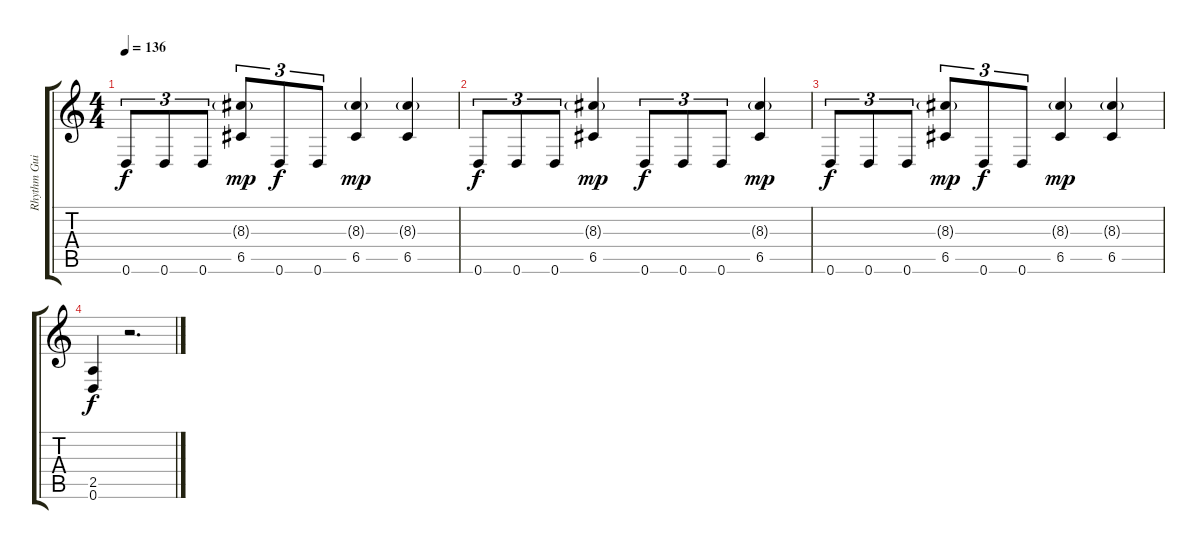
\track ("Rhythm Guitar - Right" "Rhythm Gui") {instrument overdrivenguitar}
\staff {score tabs}
\tuning (D4 A3 F3 C3 G2 D2) {hide}
\ts (4 4)
\tempo 136
\clef g2
\ks c
0.6.8{tu (3 2) dy f} 0.6.8{tu (3 2)} 0.6.8{tu (3 2)} (8.3{g} 6.5).8{tu (3 2) dy mp} 0.6.8{tu (3 2) dy f} 0.6.8{tu (3 2)} (8.3{g} 6.5).4{dy mp} (8.3{g} 6.5).4 |
0.6.8{tu (3 2) dy f} 0.6.8{tu (3 2)} 0.6.8{tu (3 2)} (8.3{g} 6.5).4{dy mp} 0.6.8{tu (3 2) dy f} 0.6.8{tu (3 2)} 0.6.8{tu (3 2)} (8.3{g} 6.5).4{dy mp} |
0.6.8{tu (3 2) dy f} 0.6.8{tu (3 2)} 0.6.8{tu (3 2)} (8.3{g} 6.5).8{tu (3 2) dy mp} 0.6.8{tu (3 2) dy f} 0.6.8{tu (3 2)} (8.3{g} 6.5).4{dy mp} (8.3{g} 6.5).4 |
(2.5 0.6).4{dy f} r.2{d}
